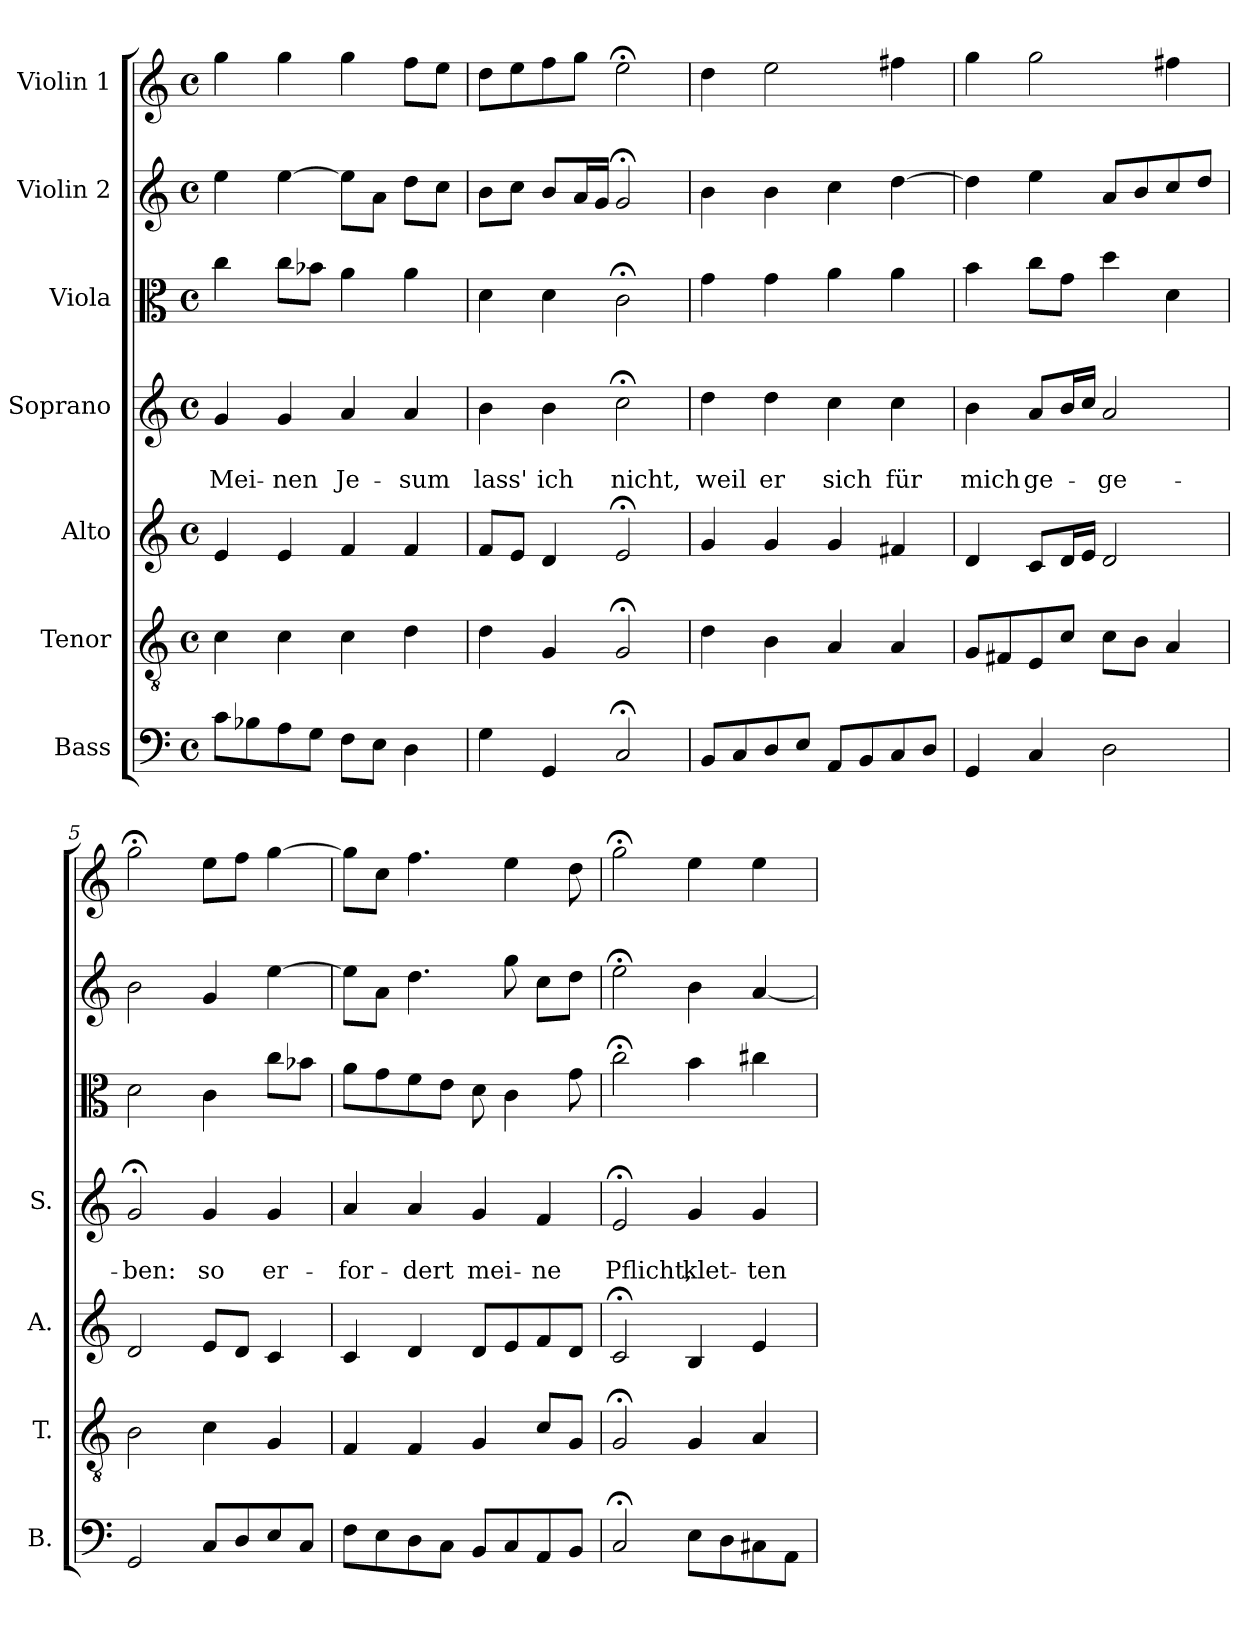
**kern	**kern	**kern	**kern	**text	**text	**kern	**kern	**kern
*part7	*part6	*part5	*part4	*part4	*part4	*part3	*part2	*part1
*staff7	*staff6	*staff5	*staff4	*staff4	*staff4	*staff3	*staff2	*staff1
*I"Bass	*I"Tenor	*I"Alto	*I"Soprano	*	*	*I"Viola	*I"Violin 2	*I"Violin 1
*I'B.	*I'T.	*I'A.	*I'S.	*	*	*	*	*
*clefF4	*clefGv2	*clefG2	*clefG2	*	*	*clefC3	*clefG2	*clefG2
*k[]	*k[]	*k[]	*k[]	*	*	*k[]	*k[]	*k[]
*	*	*	*	*	*	*	*	*C:
*M4/4	*M4/4	*M4/4	*M4/4	*	*	*M4/4	*M4/4	*M4/4
*met(c)	*met(c)	*met(c)	*met(c)	*	*	*met(c)	*met(c)	*met(c)
=1	=1	=1	=1	=1	=1	=1	=1	=1
8c\L	4c\	4e/	4g/	.	Mei-	4cc\	4ee\	4gg\
8B-X\	.	.	.	.	.	.	.	.
8A\	4c\	4e/	4g/	.	-nen	8cc\L	[4ee\	4gg\
8G\J	.	.	.	.	.	8b-X\J	.	.
8F\L	4c\	4f/	4a/	.	Je-	4a\	8ee\L]	4gg\
8E\J	.	.	.	.	.	.	8a\J	.
4D\	4d\	4f/	4a/	.	-sum	4a\	8dd\L	8ff\L
.	.	.	.	.	.	.	8cc\J	8ee\J
=2	=2	=2	=2	=2	=2	=2	=2	=2
4G\	4d\	8f/L	4b\	.	lass'	4d\	8b\L	8dd\L
.	.	8e/J	.	.	.	.	8cc\J	8ee\
4GG/	4G/	4d/	4b\	.	ich	4d\	8b/L	8ff\
.	.	.	.	.	.	.	16a/L	8gg\J
.	.	.	.	.	.	.	16g/JJ	.
2C;</	2G;</	2e;</	2cc;<\	.	nicht,	2c;<\	2g;</	2ee;<\
=3	=3	=3	=3	=3	=3	=3	=3	=3
8BB/L	4d\	4g/	4dd\	.	weil	4g\	4b\	4dd\
8C/	.	.	.	.	.	.	.	.
8D/	4B\	4g/	4dd\	.	er	4g\	4b\	2ee\
8E/J	.	.	.	.	.	.	.	.
8AA/L	4A/	4g/	4cc\	.	sich	4a\	4cc\	.
8BB/	.	.	.	.	.	.	.	.
8C/	4A/	4f#X/	4cc\	.	für	4a\	[4dd\	4ff#X\
8D/J	.	.	.	.	.	.	.	.
=4	=4	=4	=4	=4	=4	=4	=4	=4
4GG/	8G/L	4d/	4b\	.	mich	4b\	4dd\]	4gg\
.	8F#X/	.	.	.	.	.	.	.
4C/	8E/	8c/L	8a/L	.	ge-	8cc\L	4ee\	2gg\
.	8c/J	16d/L	16b/L	.	.	8g\J	.	.
.	.	16e/JJ	16cc/JJ	.	.	.	.	.
2D\	8c\L	2d/	2a/	.	-ge-	4dd\	8a/L	.
.	8B\J	.	.	.	.	.	8b/	.
.	4A/	.	.	.	.	4d\	8cc/	4ff#X\
.	.	.	.	.	.	.	8dd/J	.
!!LO:PB:g=z
=5	=5	=5	=5	=5	=5	=5	=5	=5
2GG/	2B\	2d/	2g;</	.	-ben:	2d\	2b\	2gg;<\
8C/L	4c\	8e/L	4g/	.	so	4c\	4g/	8ee\L
8D/	.	8d/J	.	.	.	.	.	8ff\J
8E/	4G/	4c/	4g/	.	er-	8cc\L	[4ee\	[4gg\
8C/J	.	.	.	.	.	8b-X\J	.	.
=6	=6	=6	=6	=6	=6	=6	=6	=6
8F\L	4F/	4c/	4a/	.	-for-	8a\L	8ee\L]	8gg\L]
8E\	.	.	.	.	.	8g\	8a\J	8cc\J
8D\	4F/	4d/	4a/	.	-dert	8f\	4.dd\	4.ff\
8C\J	.	.	.	.	.	8e\J	.	.
8BB/L	4G/	8d/L	4g/	.	mei-	8d\	.	.
8C/	.	8e/	.	.	.	4c\	8gg\	4ee\
8AA/	8c/L	8f/	4f/	.	-ne	.	8cc\L	.
8BB/J	8G/J	8d/J	.	.	.	8g\	8dd\J	8dd\
=7	=7	=7	=7	=7	=7	=7	=7	=7
2C;</	2G;</	2c;</	2e;</	.	Pflicht,	2cc;<\	2ee;<\	2gg;<\
8E\L	4G/	4B/	4g/	.	klet-	4b\	4b\	4ee\
8D\	.	.	.	.	.	.	.	.
8C#X\	4A/	4e/	4g/	.	-ten-	4cc#X\	[4a/	4ee\
8AA\J	.	.	.	.	.	.	.	.
=	=	=	=	=	=	=	=	=
*-	*-	*-	*-	*-	*-	*-	*-	*-
